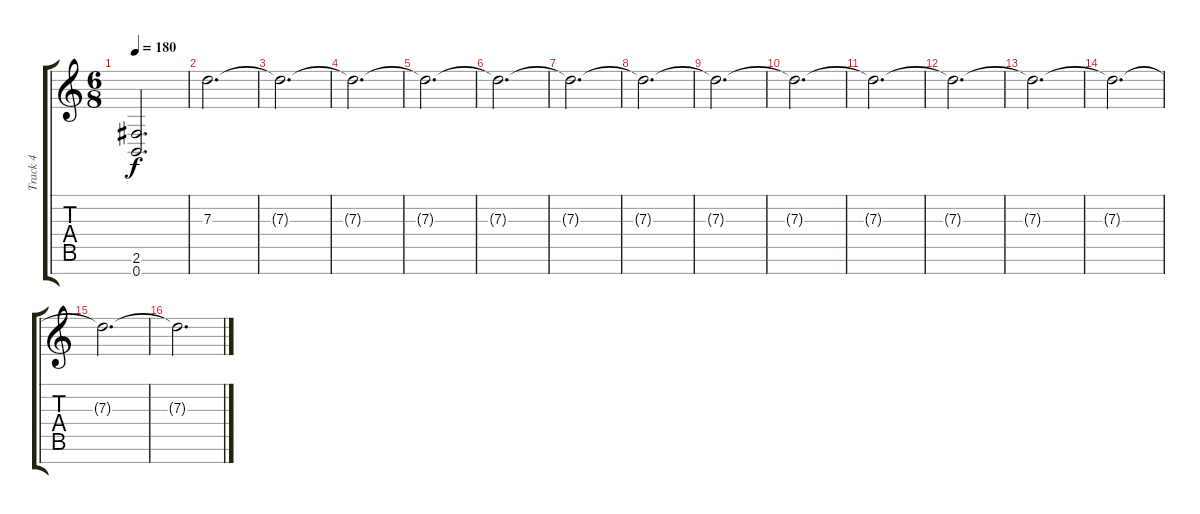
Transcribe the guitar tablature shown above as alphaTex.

\track ("Track 4" "Track 4") {instrument distortionguitar}
\staff {score tabs}
\tuning (E4 B3 G3 D3 A2 E2 B1) {hide}
\ts (6 8)
\tempo 180
\clef g2
\ks c
(2.6{t} 0.7{t}).2{d dy f} |
7.3.2{d} |
7.3{t}.2{d} |
7.3{t}.2{d} |
7.3{t}.2{d} |
7.3{t}.2{d} |
7.3{t}.2{d} |
7.3{t}.2{d} |
7.3{t}.2{d} |
7.3{t}.2{d} |
7.3{t}.2{d} |
7.3{t}.2{d} |
7.3{t}.2{d} |
7.3{t}.2{d} |
7.3{t}.2{d} |
7.3{t}.2{d}
